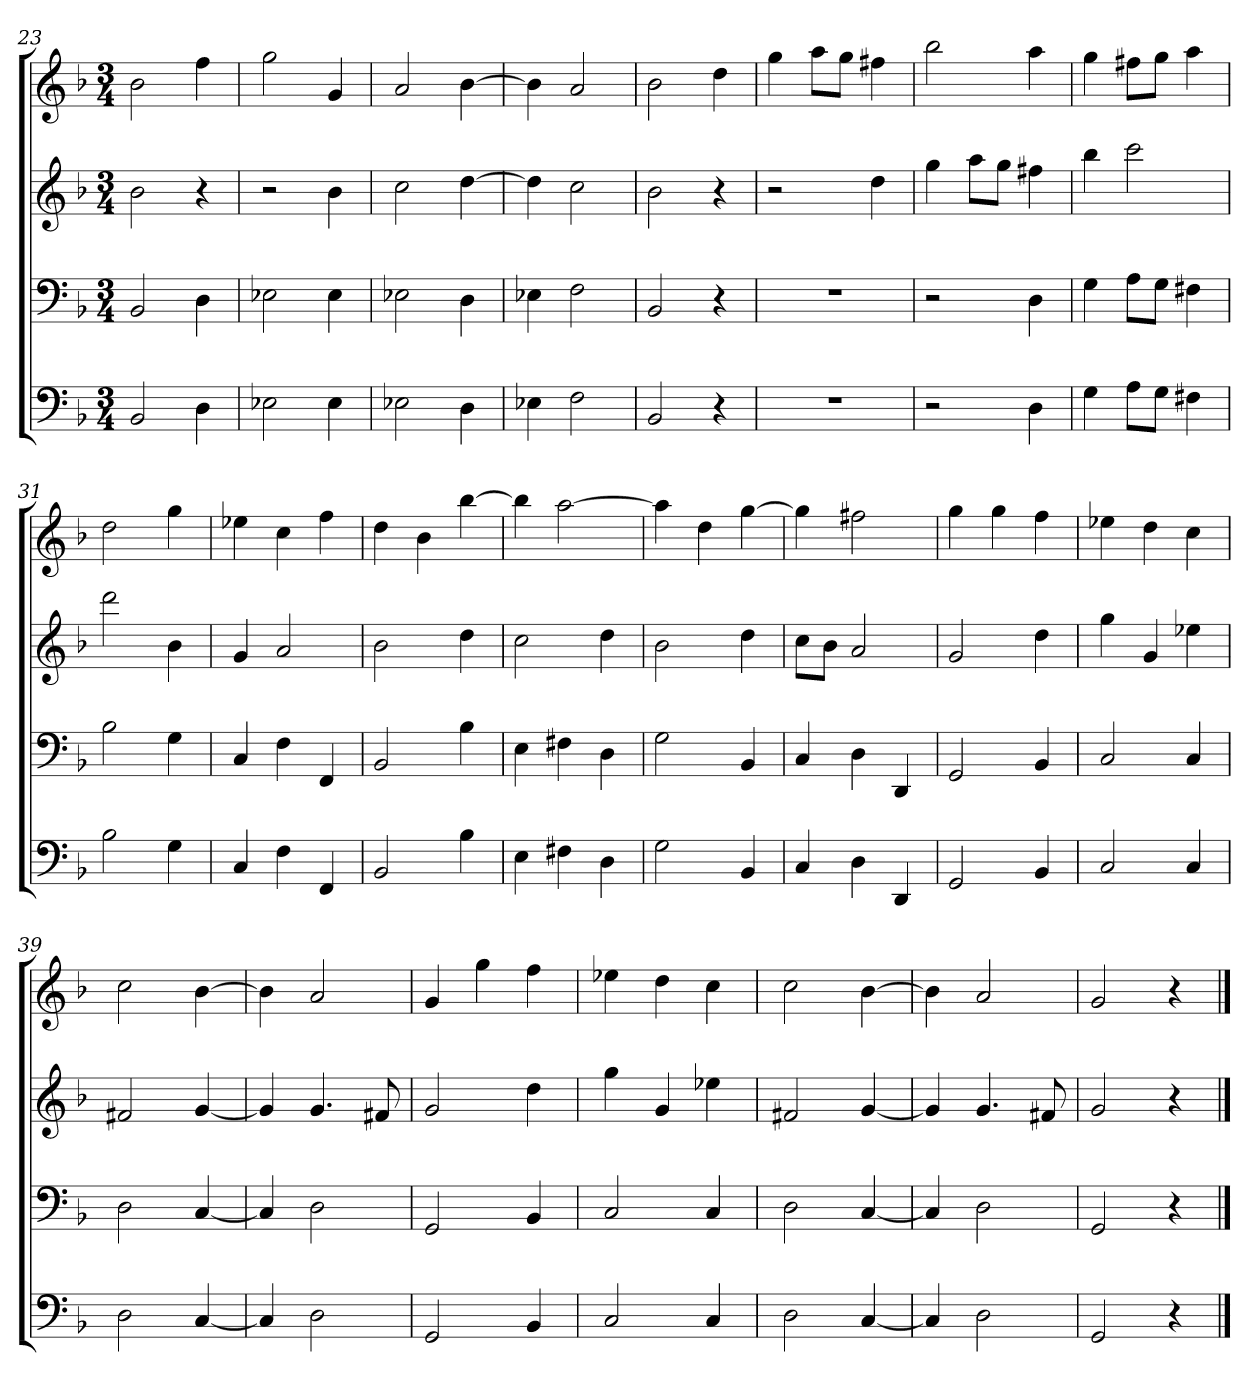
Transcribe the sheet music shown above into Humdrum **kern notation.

**kern	**kern	**kern	**kern
*part4	*part3	*part2	*part1
*staff4	*staff3	*staff2	*staff1
*k[b-]	*k[b-]	*k[b-]	*k[b-]
*d:	*d:	*d:	*d:
*M3/4	*M3/4	*M3/4	*M3/4
=23	=23	=23	=23
2BB-	2BB-	2b-	2b-
4D	4D	4r	4ff
=24	=24	=24	=24
2E-X	2E-X	2r	2gg
4E-	4E-	4b-	4g
=25	=25	=25	=25
2E-X	2E-X	2cc	2a
4D	4D	[4dd	[4b-
=26	=26	=26	=26
4E-X	4E-X	4dd]	4b-]
2F	2F	2cc	2a
=27	=27	=27	=27
2BB-	2BB-	2b-	2b-
4r	4r	4r	4dd
=28	=28	=28	=28
2.r	2.r	2r	4gg
.	.	.	8aaL
.	.	.	8ggJ
.	.	4dd	4ff#X
=29	=29	=29	=29
2r	2r	4gg	2bb-
.	.	8aaL	.
.	.	8ggJ	.
4D	4D	4ff#X	4aa
=30	=30	=30	=30
4G	4G	4bb-	4gg
8AL	8AL	2ccc	8ff#XL
8GJ	8GJ	.	8ggJ
4F#X	4F#X	.	4aa
=31	=31	=31	=31
2B-	2B-	2ddd	2dd
4G	4G	4b-	4gg
=32	=32	=32	=32
4C	4C	4g	4ee-X
4F	4F	2a	4cc
4FF	4FF	.	4ff
=33	=33	=33	=33
2BB-	2BB-	2b-	4dd
.	.	.	4b-
4B-	4B-	4dd	[4bb-
=34	=34	=34	=34
4E	4E	2cc	4bb-]
4F#X	4F#X	.	[2aa
4D	4D	4dd	.
=35	=35	=35	=35
2G	2G	2b-	4aa]
.	.	.	4dd
4BB-	4BB-	4dd	[4gg
=36	=36	=36	=36
4C	4C	8ccL	4gg]
.	.	8b-J	.
4D	4D	2a	2ff#X
4DD	4DD	.	.
=37	=37	=37	=37
2GG	2GG	2g	4gg
.	.	.	4gg
4BB-	4BB-	4dd	4ff
=38	=38	=38	=38
2C	2C	4gg	4ee-X
.	.	4g	4dd
4C	4C	4ee-X	4cc
=39	=39	=39	=39
2D	2D	2f#X	2cc
[4C	[4C	[4g	[4b-
=40	=40	=40	=40
4C]	4C]	4g]	4b-]
2D	2D	4.g	2a
.	.	8f#X	.
=41	=41	=41	=41
2GG	2GG	2g	4g
.	.	.	4gg
4BB-	4BB-	4dd	4ff
=42	=42	=42	=42
2C	2C	4gg	4ee-X
.	.	4g	4dd
4C	4C	4ee-X	4cc
=43	=43	=43	=43
2D	2D	2f#X	2cc
[4C	[4C	[4g	[4b-
=44	=44	=44	=44
4C]	4C]	4g]	4b-]
2D	2D	4.g	2a
.	.	8f#X	.
=45	=45	=45	=45
2GG	2GG	2g	2g
4r	4r	4r	4r
==	==	==	==
*-	*-	*-	*-
